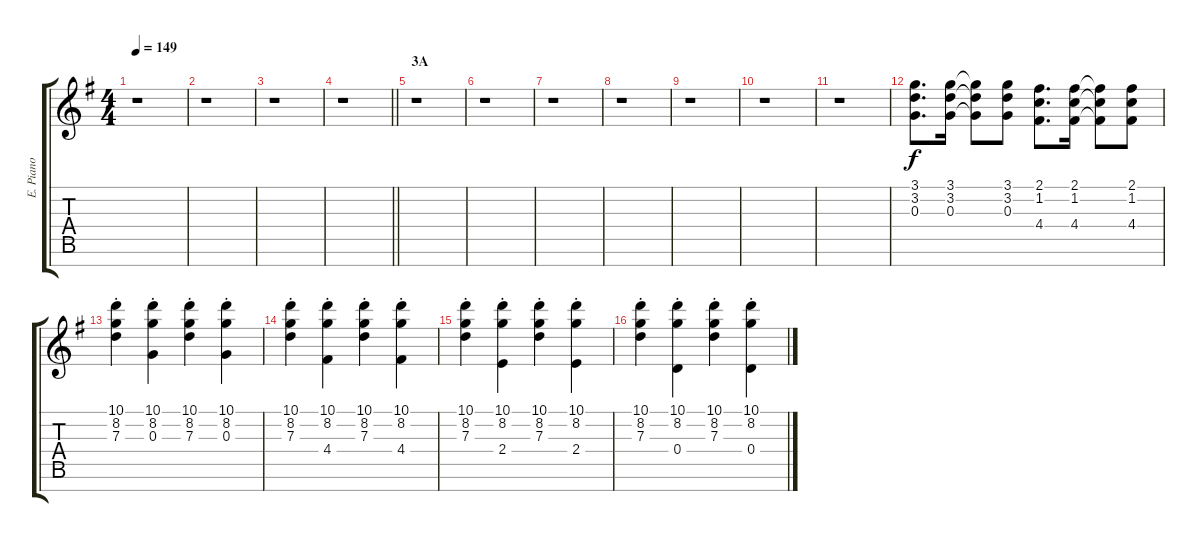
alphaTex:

\track ("E. Piano" "E. Piano") {instrument electricpiano1}
\staff {score tabs}
\tuning (E5 B4 G4 D4 A3 E3 B2) {hide}
\ts (4 4)
\tempo 149
\clef g2
\ks g
r.1{dy f} |
r.1 |
r.1 |
\barLineRight lightlight
r.1 |
\section ("" "3A")
r.1 |
r.1 |
r.1 |
r.1 |
r.1 |
r.1 |
r.1 |
(3.1 3.2 0.3).8{d} (3.1 3.2 0.3).16 (3.1{t} 3.2{t} 0.3{t}).8 (3.1 3.2 0.3).8 (2.1 1.2 4.4).8{d} (2.1 1.2 4.4).16 (2.1{t} 1.2{t} 4.4{t}).8 (2.1 1.2 4.4).8 |
(10.1{st} 8.2{st} 7.3{st}).4 (10.1{st} 8.2{st} 0.3{st}).4 (10.1{st} 8.2{st} 7.3{st}).4 (10.1{st} 8.2{st} 0.3{st}).4 |
(10.1{st} 8.2{st} 7.3{st}).4 (10.1{st} 8.2{st} 4.4{st}).4 (10.1{st} 8.2{st} 7.3{st}).4 (10.1{st} 8.2{st} 4.4{st}).4 |
(10.1{st} 8.2{st} 7.3{st}).4 (10.1{st} 8.2{st} 2.4{st}).4 (10.1{st} 8.2{st} 7.3{st}).4 (10.1{st} 8.2{st} 2.4{st}).4 |
(10.1{st} 8.2{st} 7.3{st}).4 (10.1{st} 8.2{st} 0.4{st}).4 (10.1{st} 8.2{st} 7.3{st}).4 (10.1{st} 8.2{st} 0.4{st}).4
